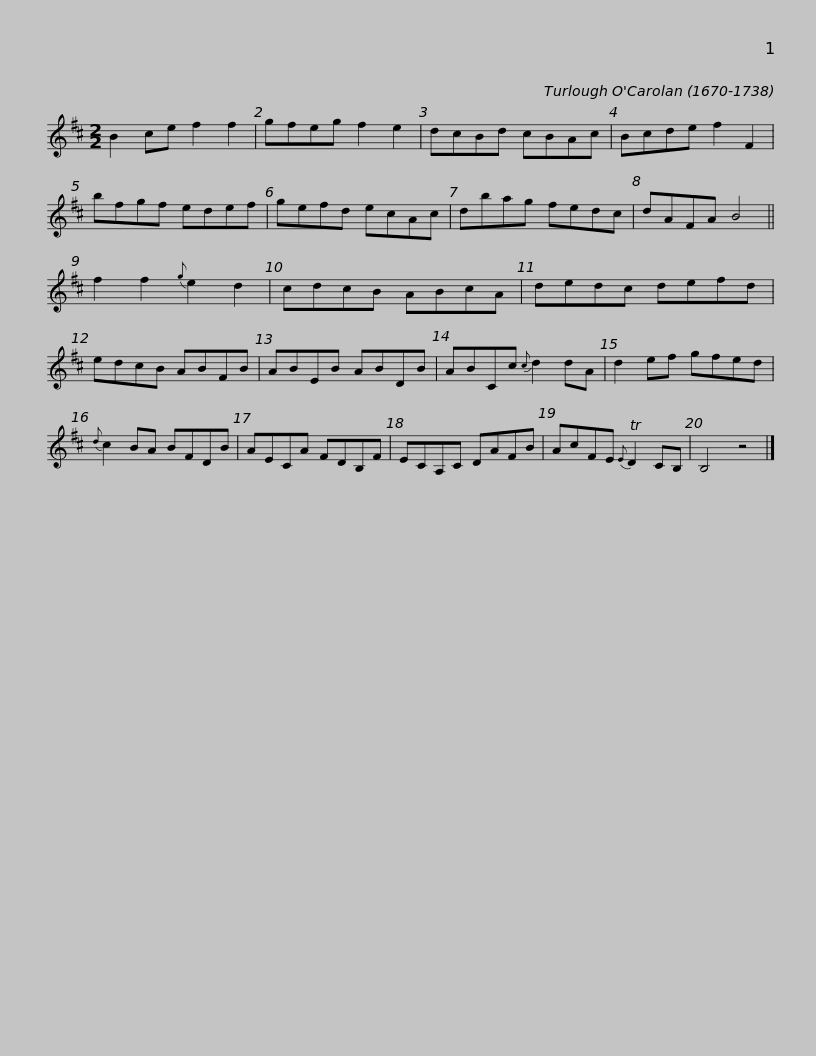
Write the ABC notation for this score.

X:1
L:1/8
M:2/2
I:linebreak $
K:D
V:1 treble
V:1
 B2 ce f2 f2 | gfeg f2 e2 | dcBd cBAc | Bcde f2 F2 | bfgf edef | %5
 gefd ecAc |$ dbag fedc | dAFA B4 || f2 f2{g} e2 d2 | cdcB ABcA | %10
 dedc defd | edcB ABFB |$ ABEB ABDB | ABCc{c} d2 dA | d2 ef gfed | %15
{d} c2 BA BFDB | AECA FDB,F |$ ECA,C DAFB | AcFE{E} TD2 CB, | B,4 z4 |] %20
